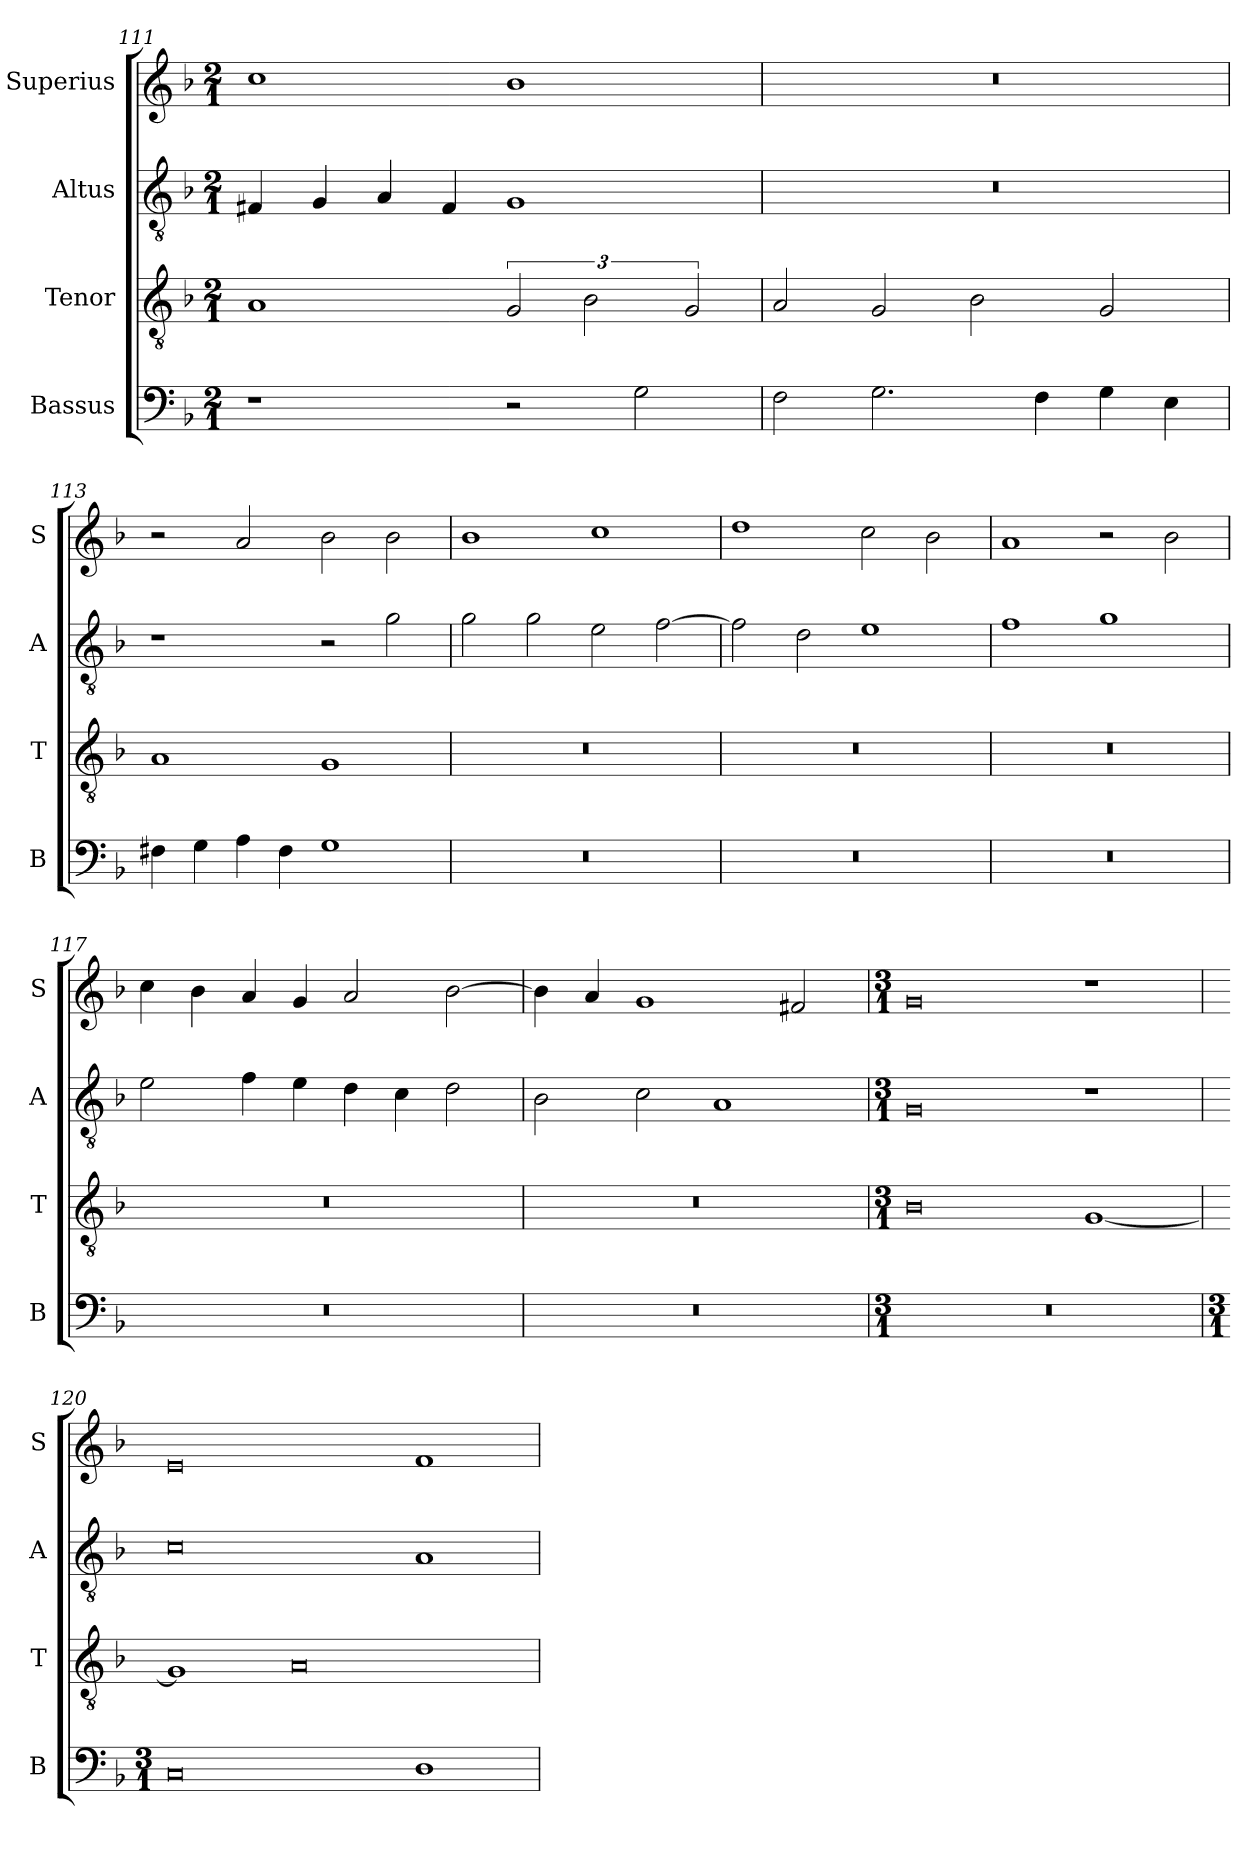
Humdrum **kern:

**kern	**kern	**kern	**kern
*part4	*part3	*part2	*part1
*staff4	*staff3	*staff2	*staff1
*I"Bassus	*I"Tenor	*I"Altus	*I"Superius
*I'B	*I'T	*I'A	*I'S
*clefF4	*clefGv2	*clefGv2	*clefG2
*k[b-]	*k[b-]	*k[b-]	*k[b-]
*M2/1	*M2/1	*M2/1	*M2/1
=111	=111	=111	=111
1r	1A	4F#X/	1cc
.	.	4G/	.
.	.	4A/	.
.	.	4F#/	.
2r	3G/	1G	1b-
.	3B-\	.	.
2G\	.	.	.
.	3G/	.	.
=112	=112	=112	=112
2F\	2A/	0r	0r
2.G\	2G/	.	.
.	2B-\	.	.
4F\	.	.	.
4G\	2G/	.	.
4E\	.	.	.
=113	=113	=113	=113
4F#X\	1A	1r	2r
4G\	.	.	.
4A\	.	.	2a/
4F#\	.	.	.
1G	1G	2r	2b-\
.	.	2g\	2b-\
=114	=114	=114	=114
0r	0r	2g\	1b-
.	.	2g\	.
.	.	2e\	1cc
.	.	[2f\	.
=115	=115	=115	=115
0r	0r	2f\]	1dd
.	.	2d\	.
.	.	1e	2cc\
.	.	.	2b-\
=116	=116	=116	=116
0r	0r	1f	1a
.	.	1g	2r
.	.	.	2b-\
=117	=117	=117	=117
0r	0r	2e\	4cc\
.	.	.	4b-\
.	.	4f\	4a/
.	.	4e\	4g/
.	.	4d\	2a/
.	.	4c\	.
.	.	2d\	[2b-\
=118	=118	=118	=118
0r	0r	2B-\	4b-\]
.	.	.	4a/
.	.	2c\	1g
.	.	1A	.
.	.	.	2f#X/
=119	=119	=119	=119
*M3/1	*M3/1	*M3/1	*M3/1
0.r	0B-	0G	0g
.	[1G	1r	1r
=120	=120	=120	=120
*M3/1	*	*	*
0C	1G]	0c	0e
.	0A	.	.
1D	.	1A	1f
=	=	=	=
*-	*-	*-	*-
